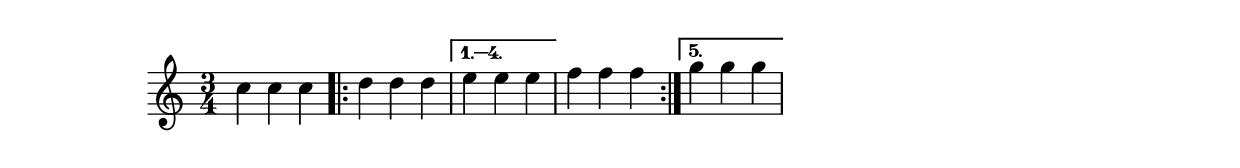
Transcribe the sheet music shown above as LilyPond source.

%% DO NOT EDIT this file manually; it is automatically
%% generated from LSR http://lsr.dsi.unimi.it
%% Make any changes in LSR itself, or in Documentation/snippets/new/ ,
%% and then run scripts/auxiliar/makelsr.py
%%
%% This file is in the public domain.
\version "2.14.2"

\header {
  lsrtags = "repeats"

%% Translation of GIT committish: b482c3e5b56c3841a88d957e0ca12964bd3e64fa
  texidoces = "
De forma predeterminada, los corchetes de primera y segunda vez se
trazan encima de los finales alternativos completos, pero es posible
acortartlos estableciendo un valor cierto para
@code{voltaSpannerDuration}.  En el ejemplo siguiente, el corchete
sólo dura un compás, que corresponde a una duración de 3/4.

"
  doctitlees = "Acortar los corchetes de primera y segunda vez"


%% Translation of GIT committish: 0a868be38a775ecb1ef935b079000cebbc64de40
  texidocde = "
Volta-Klammern werden normalerweise über alle Noten der Klammer gezogen, aber
es ist möglich sie zu verkürzen.  Hierzu muss
@code{voltaSpannerDuration} definiert werden, in dem Beispiel etwa als
3/4, sodass die Klammer nur einen Takt dauert.

"
  doctitlede = "Volta-Klammern verkürzen"

%% Translation of GIT committish: 3b125956b08d27ef39cd48bfa3a2f1e1bb2ae8b4
  texidocfr = "
Les crochets indiquant les fins alternatives s'étalent tout au long de
celle-ci.  On peut les raccourcir en définissant la propriété
@code{voltaSpannerDuration}.  Dans l'exemple suivant, le crochet ne se
prolonge que sur une mesure à 3/4.

"
  doctitlefr = "Diminution de la taille du crochet d'alternative"


  texidoc = "
By default, the volta brackets will be drawn over all of the
alternative music, but it is possible to shorten them by setting
@code{voltaSpannerDuration}.  In the next example, the bracket only
lasts one measure, which is a duration of 3/4.

"
  doctitle = "Shortening volta brackets"
} % begin verbatim


\relative c'' {
  \time 3/4
  c4 c c
  \set Score.voltaSpannerDuration = #(ly:make-moment 3 4)
  \repeat volta 5 { d4 d d }
  \alternative {
    {
      e4 e e
      f4 f f
    }
    { g4 g g }
  }
}

